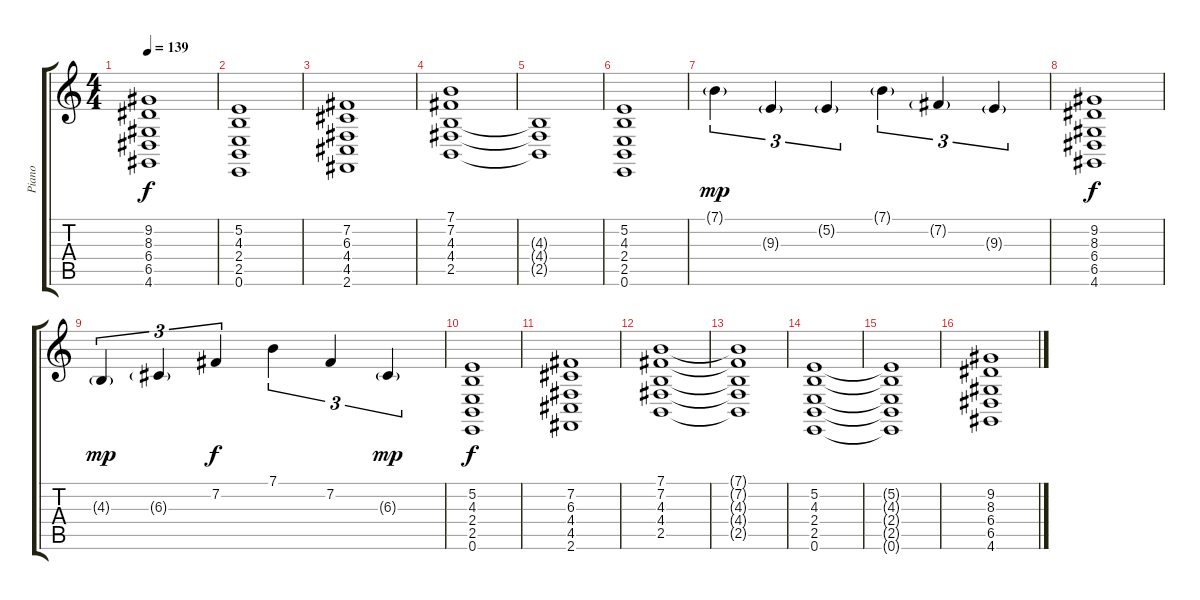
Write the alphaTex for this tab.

\track ("Piano" "Piano") {instrument electricgrandpiano}
\staff {score tabs}
\tuning (E4 B3 G3 D3 A2 E2) {hide}
\ts (4 4)
\tempo 139
\clef g2
\ks c
(9.2 8.3 6.4 6.5 4.6).1{dy f} |
(5.2 4.3 2.4 2.5 0.6).1 |
(7.2 6.3 4.4 4.5 2.6).1 |
(7.1 7.2 4.3 4.4 2.5).1 |
(4.3{t} 4.4{t} 2.5{t}).1 |
(5.2 4.3 2.4 2.5 0.6).1 |
7.1{g}.4{tu (3 2) dy mp} 9.3{g}.4{tu (3 2)} 5.2{g}.4{tu (3 2)} 7.1{g}.4{tu (3 2)} 7.2{g}.4{tu (3 2)} 9.3{g}.4{tu (3 2)} |
(9.2 8.3 6.4 6.5 4.6).1{dy f} |
4.3{g}.4{tu (3 2) dy mp} 6.3{g}.4{tu (3 2)} 7.2.4{tu (3 2) dy f} 7.1.4{tu (3 2)} 7.2.4{tu (3 2)} 6.3{g}.4{tu (3 2) dy mp} |
(5.2 4.3 2.4 2.5 0.6).1{dy f} |
(7.2 6.3 4.4 4.5 2.6).1 |
(7.1 7.2 4.3 4.4 2.5).1 |
(7.1{t} 7.2{t} 4.3{t} 4.4{t} 2.5{t}).1 |
(5.2 4.3 2.4 2.5 0.6).1 |
(5.2{t} 4.3{t} 2.4{t} 2.5{t} 0.6{t}).1 |
(9.2 8.3 6.4 6.5 4.6).1
